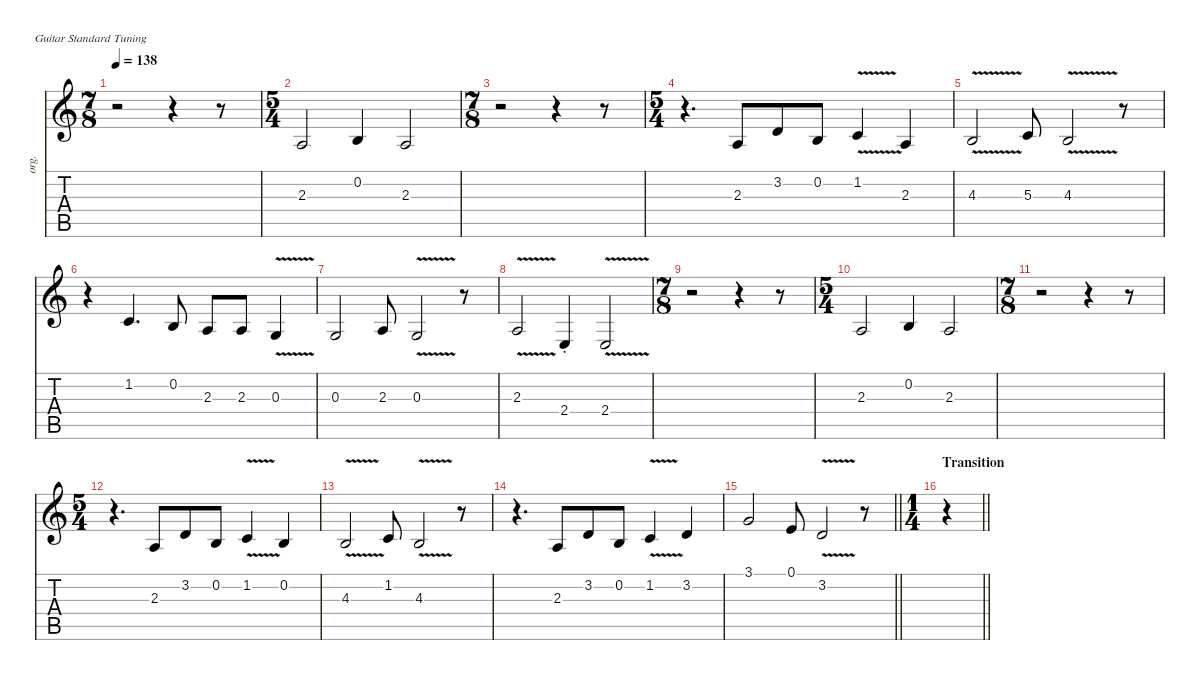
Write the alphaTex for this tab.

\defaultSystemsLayout 4
\hideDynamics
\bracketExtendMode nobrackets
\track ("Chant" "org.") {mute instrument drawbarorgan}
\staff {score tabs}
\tuning (E4 B3 G3 D3 A2 E2)
\voice
\ts (7 8)
\beaming (8 3 2 2)
\tempo 138
\clef g2
\ks aminor
r.2{dy f beam Down} r.4{beam Down} r.8{beam Down} |
\ts (5 4)
\beaming (8 6 4)
2.3.2{beam Up} 0.2.4{beam Up} 2.3.2{beam Up} |
\ts (7 8)
\beaming (8 6 4)
r.2{beam Down} r.4{beam Down} r.8{beam Down} |
\ts (5 4)
\beaming (8 6 4)
r.4{d beam Down} 2.3.8{beam Up} 3.2.8{beam Up} 0.2.8{beam Up} 1.2{v}.4{beam Up} 2.3.4{beam Up} |
4.3{v}.2{beam Up} 5.3.8{beam Up} 4.3{v}.2{beam Up} r.8{beam Down} |
r.4{beam Down} 1.2.4{d beam Up} 0.2.8{beam Up} 2.3.8{beam Up} 2.3.8{beam Up} 0.3{v}.4{beam Up} |
0.3.2{beam Up} 2.3.8{beam Up} 0.3{v}.2{beam Up} r.8{beam Down} |
2.3{v}.2{beam Up} 2.4{st}.4{beam Up} 2.4{v}.2{beam Up} |
\ts (7 8)
\beaming (8 3 2 2)
r.2{beam Down} r.4{beam Down} r.8{beam Down} |
\ts (5 4)
\beaming (8 6 4)
2.3.2{beam Up} 0.2.4{beam Up} 2.3.2{beam Up} |
\ts (7 8)
\beaming (8 6 4)
r.2{beam Down} r.4{beam Down} r.8{beam Down} |
\ts (5 4)
\beaming (8 6 4)
r.4{d beam Down} 2.3.8{beam Up} 3.2.8{beam Up} 0.2.8{beam Up} 1.2{v}.4{beam Up} 0.2.4{beam Up} |
4.3{v}.2{beam Up} 1.2.8{beam Up} 4.3{v}.2{beam Up} r.8{beam Down} |
r.4{d beam Down} 2.3.8{beam Up} 3.2.8{beam Up} 0.2.8{beam Up} 1.2{v}.4{beam Up} 3.2.4{beam Up} |
\barLineRight lightlight
3.1.2{beam Up} 0.1.8{beam Up} 3.2{v}.2{beam Up} r.8{beam Down} |
\ts (1 4)
\beaming (8 2)
\section ("" "Transition")
\barLineRight lightlight
r.4{beam Up}
\voice
\clef g2
\ottava regular
\simile none
\ks aminor
|
|
|
|
|
|
|
|
|
|
|
|
|
|
\barLineRight lightlight
|
\barLineRight lightlight
r.4{dy mf beam Down}
